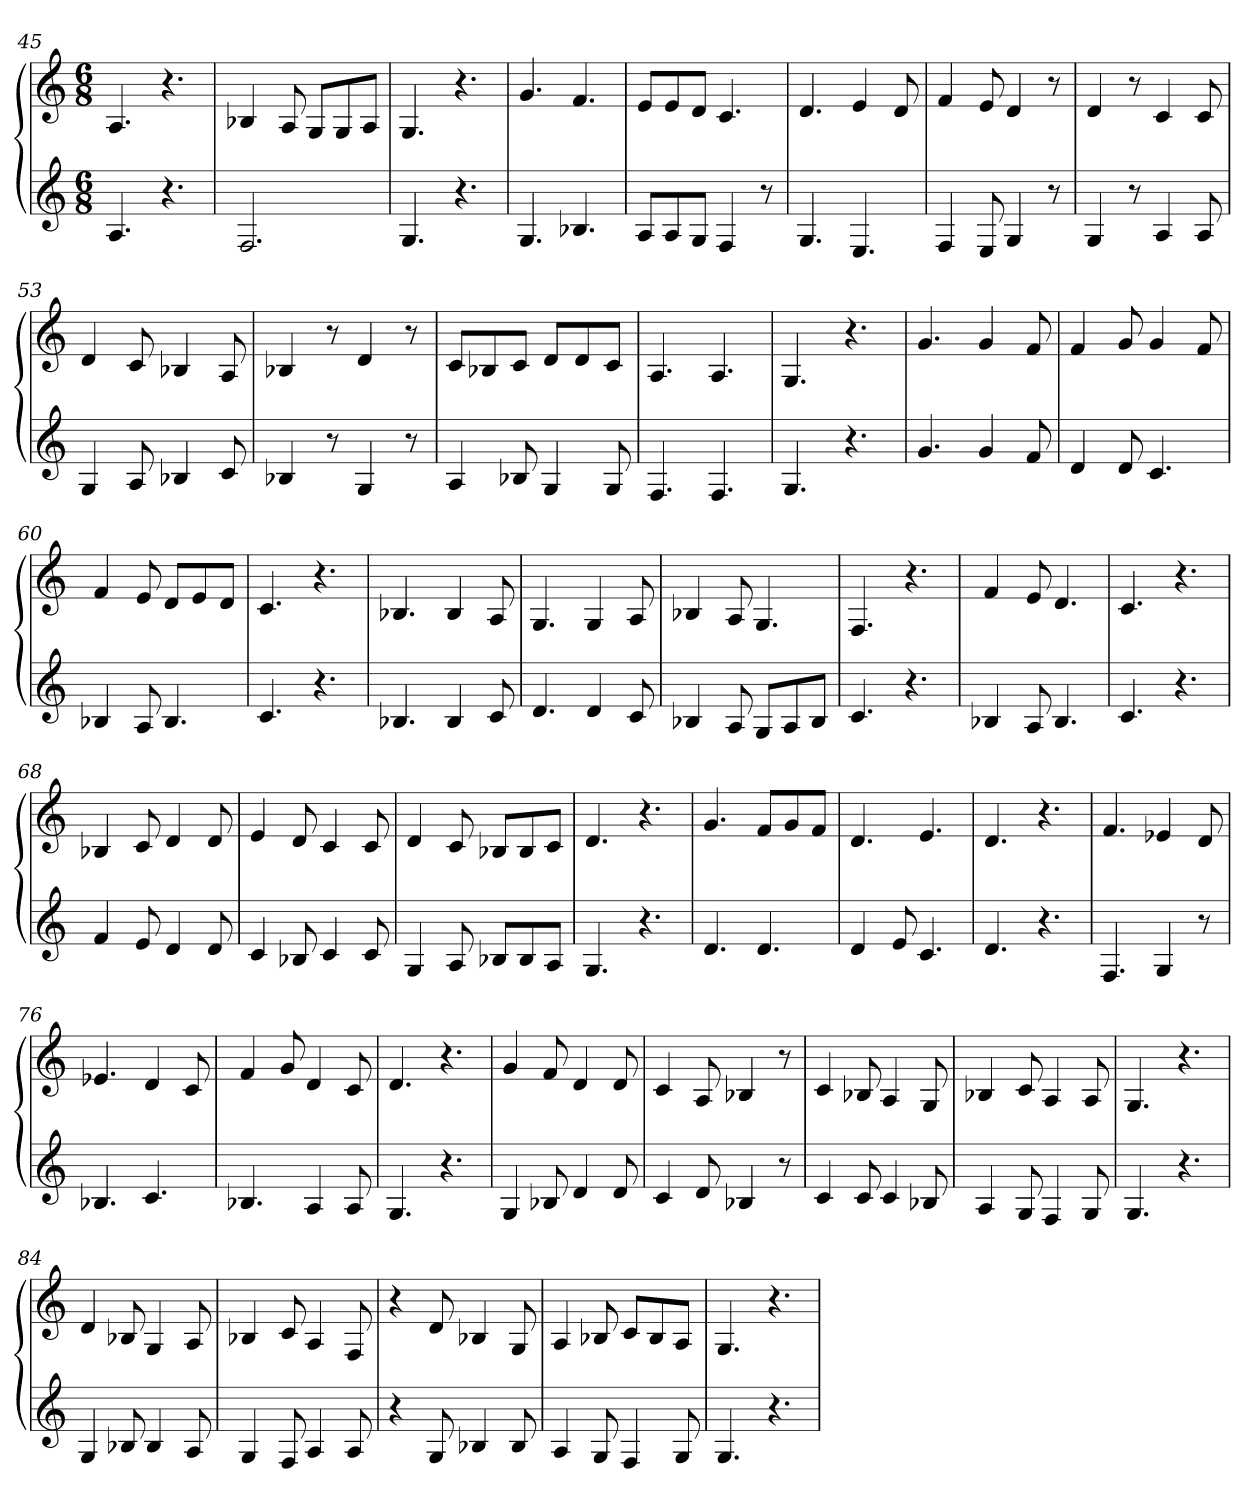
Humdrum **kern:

**kern	**kern
*part1	*part1
*staff2	*staff1
*M6/8	*M6/8
=45	=45
4.A	4.A
4.r	4.r
=46	=46
2.F	4B-X
.	8A
.	8GL
.	8G
.	8AJ
=47	=47
4.G	4.G
4.r	4.r
=48	=48
4.G	4.g
4.B-X	4.f
=49	=49
8AL	8eL
8A	8e
8GJ	8dJ
4F	4.c
8r	.
=50	=50
4.G	4.d
4.E	4e
.	8d
=51	=51
4F	4f
8E	8e
4G	4d
8r	8r
=52	=52
4G	4d
8r	8r
4A	4c
8A	8c
=53	=53
4G	4d
8A	8c
4B-X	4B-X
8c	8A
=54	=54
4B-X	4B-X
8r	8r
4G	4d
8r	8r
=55	=55
4A	8cL
.	8B-X
8B-X	8cJ
4G	8dL
.	8d
8G	8cJ
=56	=56
4.F	4.A
4.F	4.A
=57	=57
4.G	4.G
4.r	4.r
=58	=58
4.g	4.g
4g	4g
8f	8f
=59	=59
4d	4f
8d	8g
4.c	4g
.	8f
=60	=60
4B-X	4f
8A	8e
4.B-	8dL
.	8e
.	8dJ
=61	=61
4.c	4.c
4.r	4.r
=62	=62
4.B-X	4.B-X
4B-	4B-
8c	8A
=63	=63
4.d	4.G
4d	4G
8c	8A
=64	=64
4B-X	4B-X
8A	8A
8GL	4.G
8A	.
8B-J	.
=65	=65
4.c	4.F
4.r	4.r
=66	=66
4B-X	4f
8A	8e
4.B-	4.d
=67	=67
4.c	4.c
4.r	4.r
=68	=68
4f	4B-X
8e	8c
4d	4d
8d	8d
=69	=69
4c	4e
8B-X	8d
4c	4c
8c	8c
=70	=70
4G	4d
8A	8c
8B-XL	8B-XL
8B-	8B-
8AJ	8cJ
=71	=71
4.G	4.d
4.r	4.r
=72	=72
4.d	4.g
4.d	8fL
.	8g
.	8fJ
=73	=73
4d	4.d
8e	.
4.c	4.e
=74	=74
4.d	4.d
4.r	4.r
=75	=75
4.F	4.f
4G	4e-X
8r	8d
=76	=76
4.B-X	4.e-X
4.c	4d
.	8c
=77	=77
4.B-X	4f
.	8g
4A	4d
8A	8c
=78	=78
4.G	4.d
4.r	4.r
=79	=79
4G	4g
8B-X	8f
4d	4d
8d	8d
=80	=80
4c	4c
8d	8A
4B-X	4B-X
8r	8r
=81	=81
4c	4c
8c	8B-X
4c	4A
8B-X	8G
=82	=82
4A	4B-X
8G	8c
4F	4A
8G	8A
=83	=83
4.G	4.G
4.r	4.r
=84	=84
4G	4d
8B-X	8B-X
4B-	4G
8A	8A
=85	=85
4G	4B-X
8F	8c
4A	4A
8A	8F
=86	=86
4r	4r
8G	8d
4B-X	4B-X
8B-	8G
=87	=87
4A	4A
8G	8B-X
4F	8cL
.	8B-
8G	8AJ
=88	=88
4.G	4.G
4.r	4.r
=	=
*-	*-
